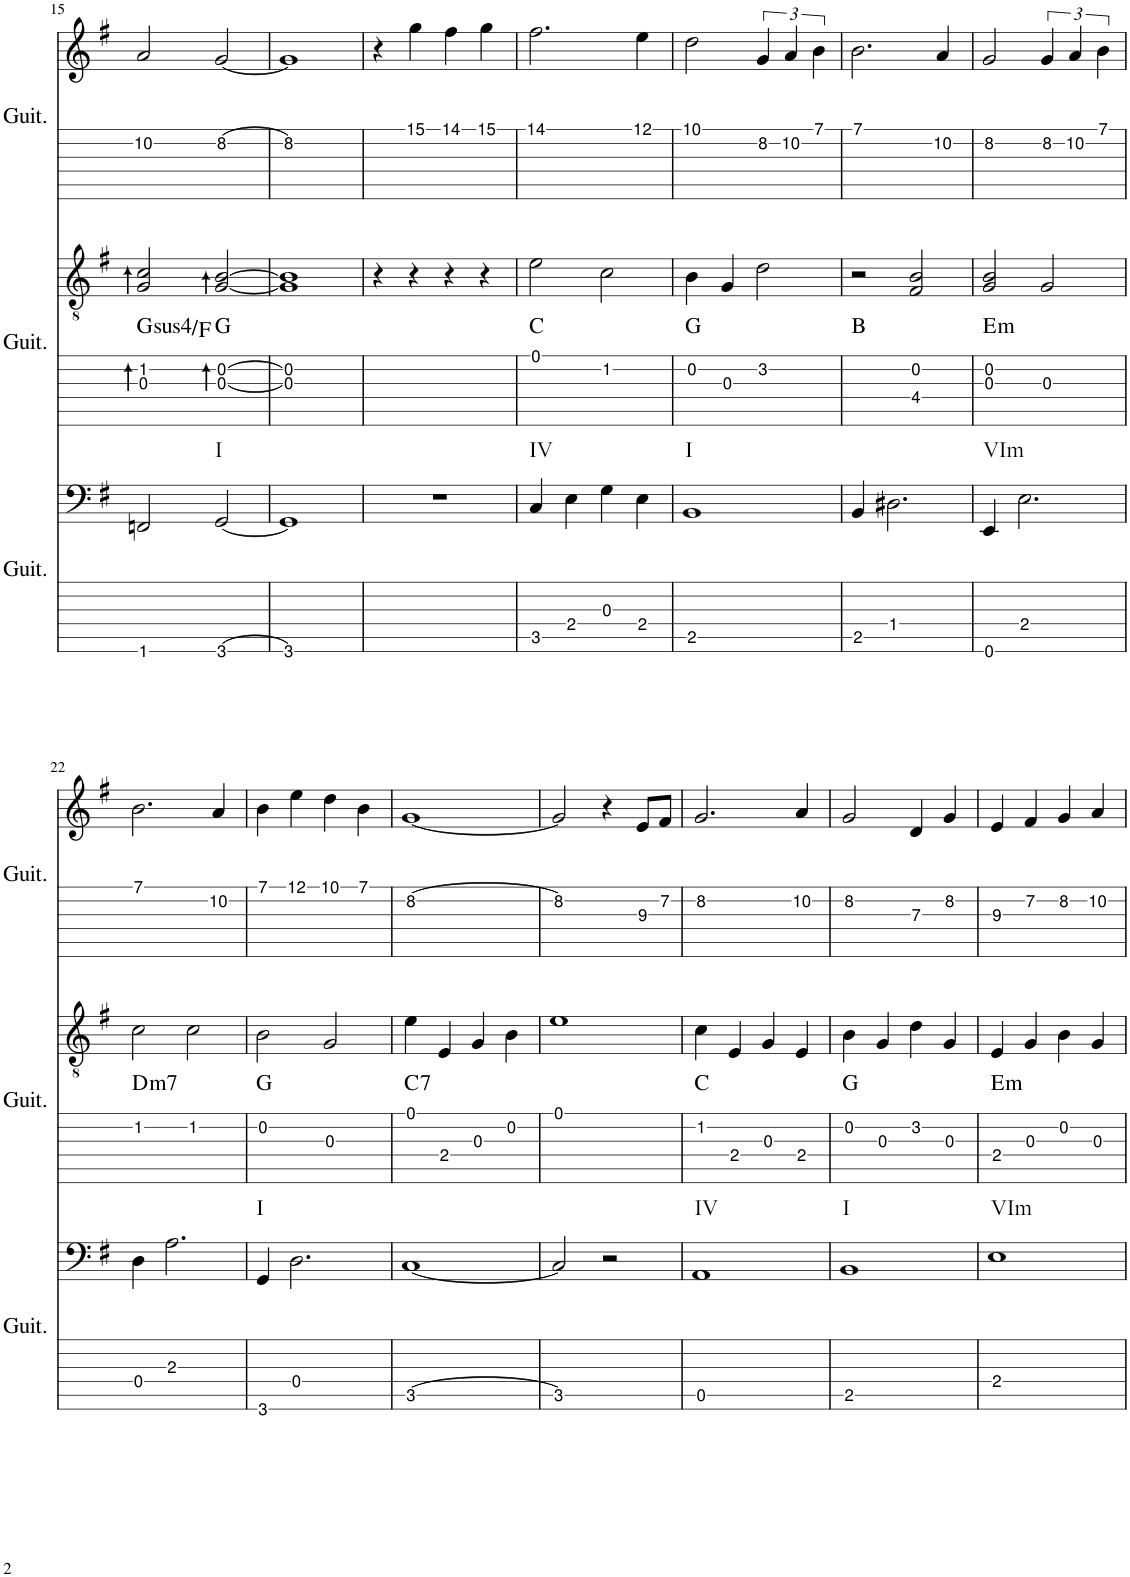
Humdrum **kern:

**kern	**kern	**kern	**kern	**harte	**kern	**kern
*part3	*part3	*part2	*part2	*part2	*part1	*part1
*staff6	*staff5	*staff4	*staff3	*	*staff2	*staff1
*I"原音吉他	*	*I"原音吉他	*	*	*I"Guitar	*
*	*	*	*	*	*I'Guit.	*
!!LO:PB:g=z
*	*clefF4	*	*clefGv2	*	*	*clefG2
*k[f#]	*k[f#]	*k[f#]	*k[f#]	*	*k[f#]	*k[f#]
*M4/4	*M4/4	*M4/4	*M4/4	*	*M4/4	*M4/4
=15	=15	=15	=15	=15	=15	=15
!	!	!	!	!LO:H:kt=4	!	!
2FF	2FFn/	2G 2c	2G/ 2c/	G:sus4/b7	2a	2a/
[2GG	[2GG/	[2G [2B	[2G/ [2B/	G:maj	[2g	[2g/
=16	=16	=16	=16	=16	=16	=16
1GG]	1GG]	1G] 1B]	1G] 1B]	.	1g]	1g]
=17	=17	=17	=17	=17	=17	=17
1r	1r	4r	4r	.	4r	4r
.	.	4r	4r	.	4gg	4gg\
.	.	4r	4r	.	4ff#	4ff#\
.	.	4r	4r	.	4gg	4gg\
=18	=18	=18	=18	=18	=18	=18
4C	4C/	2e	2e\	C:maj	2.ff#	2.ff#\
4E	4E\	.	.	.	.	.
4G	4G\	2c	2c\	.	.	.
4E	4E\	.	.	.	4ee	4ee\
=19	=19	=19	=19	=19	=19	=19
1BB	1BB	4B	4B\	G:maj	2dd	2dd\
.	.	4G	4G/	.	.	.
*	*	*	*	*	*Xbrackettup	*
.	.	2d	2d\	.	6g	6g/
.	.	.	.	.	6a	6a/
.	.	.	.	.	6b	6b\
=20	=20	=20	=20	=20	=20	=20
4BB	4BB/	2r	2r	B:maj	2.b	2.b\
2.D#	2.D#X\	.	.	.	.	.
.	.	2F# 2B	2F#/ 2B/	.	.	.
.	.	.	.	.	4a	4a/
=21	=21	=21	=21	=21	=21	=21
!	!	!	!	!LO:H:kt=m	!	!
4EE	4EE/	2G 2B	2G/ 2B/	E:min	2g	2g/
2.E	2.E\	.	.	.	.	.
.	.	2G	2G/	.	6g	6g/
.	.	.	.	.	6a	6a/
.	.	.	.	.	6b	6b\
!!LO:LB:g=z
=22	=22	=22	=22	=22	=22	=22
!	!	!	!	!LO:H:kt=m7	!	!
4D	4D\	2c	2c\	D:min7	2.b	2.b\
2.A	2.A\	.	.	.	.	.
.	.	2c	2c\	.	.	.
.	.	.	.	.	4a	4a/
=23	=23	=23	=23	=23	=23	=23
4GG	4GG/	2B	2B\	G:maj	4b	4b\
2.D	2.D\	.	.	.	4ee	4ee\
.	.	2G	2G/	.	4dd	4dd\
.	.	.	.	.	4b	4b\
=24	=24	=24	=24	=24	=24	=24
!	!	!	!	!LO:H:kt=7	!	!
[1C	[1C	4e	4e\	C:7	[1g	[1g
.	.	4E	4E/	.	.	.
.	.	4G	4G/	.	.	.
.	.	4B	4B\	.	.	.
=25	=25	=25	=25	=25	=25	=25
2C]	2C/]	1e	1e	.	2g]	2g/]
2r	2r	.	.	.	4r	4r
.	.	.	.	.	8eL	8e/L
.	.	.	.	.	8f#J	8f#/J
=26	=26	=26	=26	=26	=26	=26
1AA	1AA	4c	4c\	C:maj	2.g	2.g/
.	.	4E	4E/	.	.	.
.	.	4G	4G/	.	.	.
.	.	4E	4E/	.	4a	4a/
=27	=27	=27	=27	=27	=27	=27
1BB	1BB	4B	4B\	G:maj	2g	2g/
.	.	4G	4G/	.	.	.
.	.	4d	4d\	.	4d	4d/
.	.	4G	4G/	.	4g	4g/
=28	=28	=28	=28	=28	=28	=28
!	!	!	!	!LO:H:kt=m	!	!
1E	1E	4E	4E/	E:min	4e	4e/
.	.	4G	4G/	.	4f#	4f#/
.	.	4B	4B\	.	4g	4g/
.	.	4G	4G/	.	4a	4a/
=	=	=	=	=	=	=
*-	*-	*-	*-	*-	*-	*-
